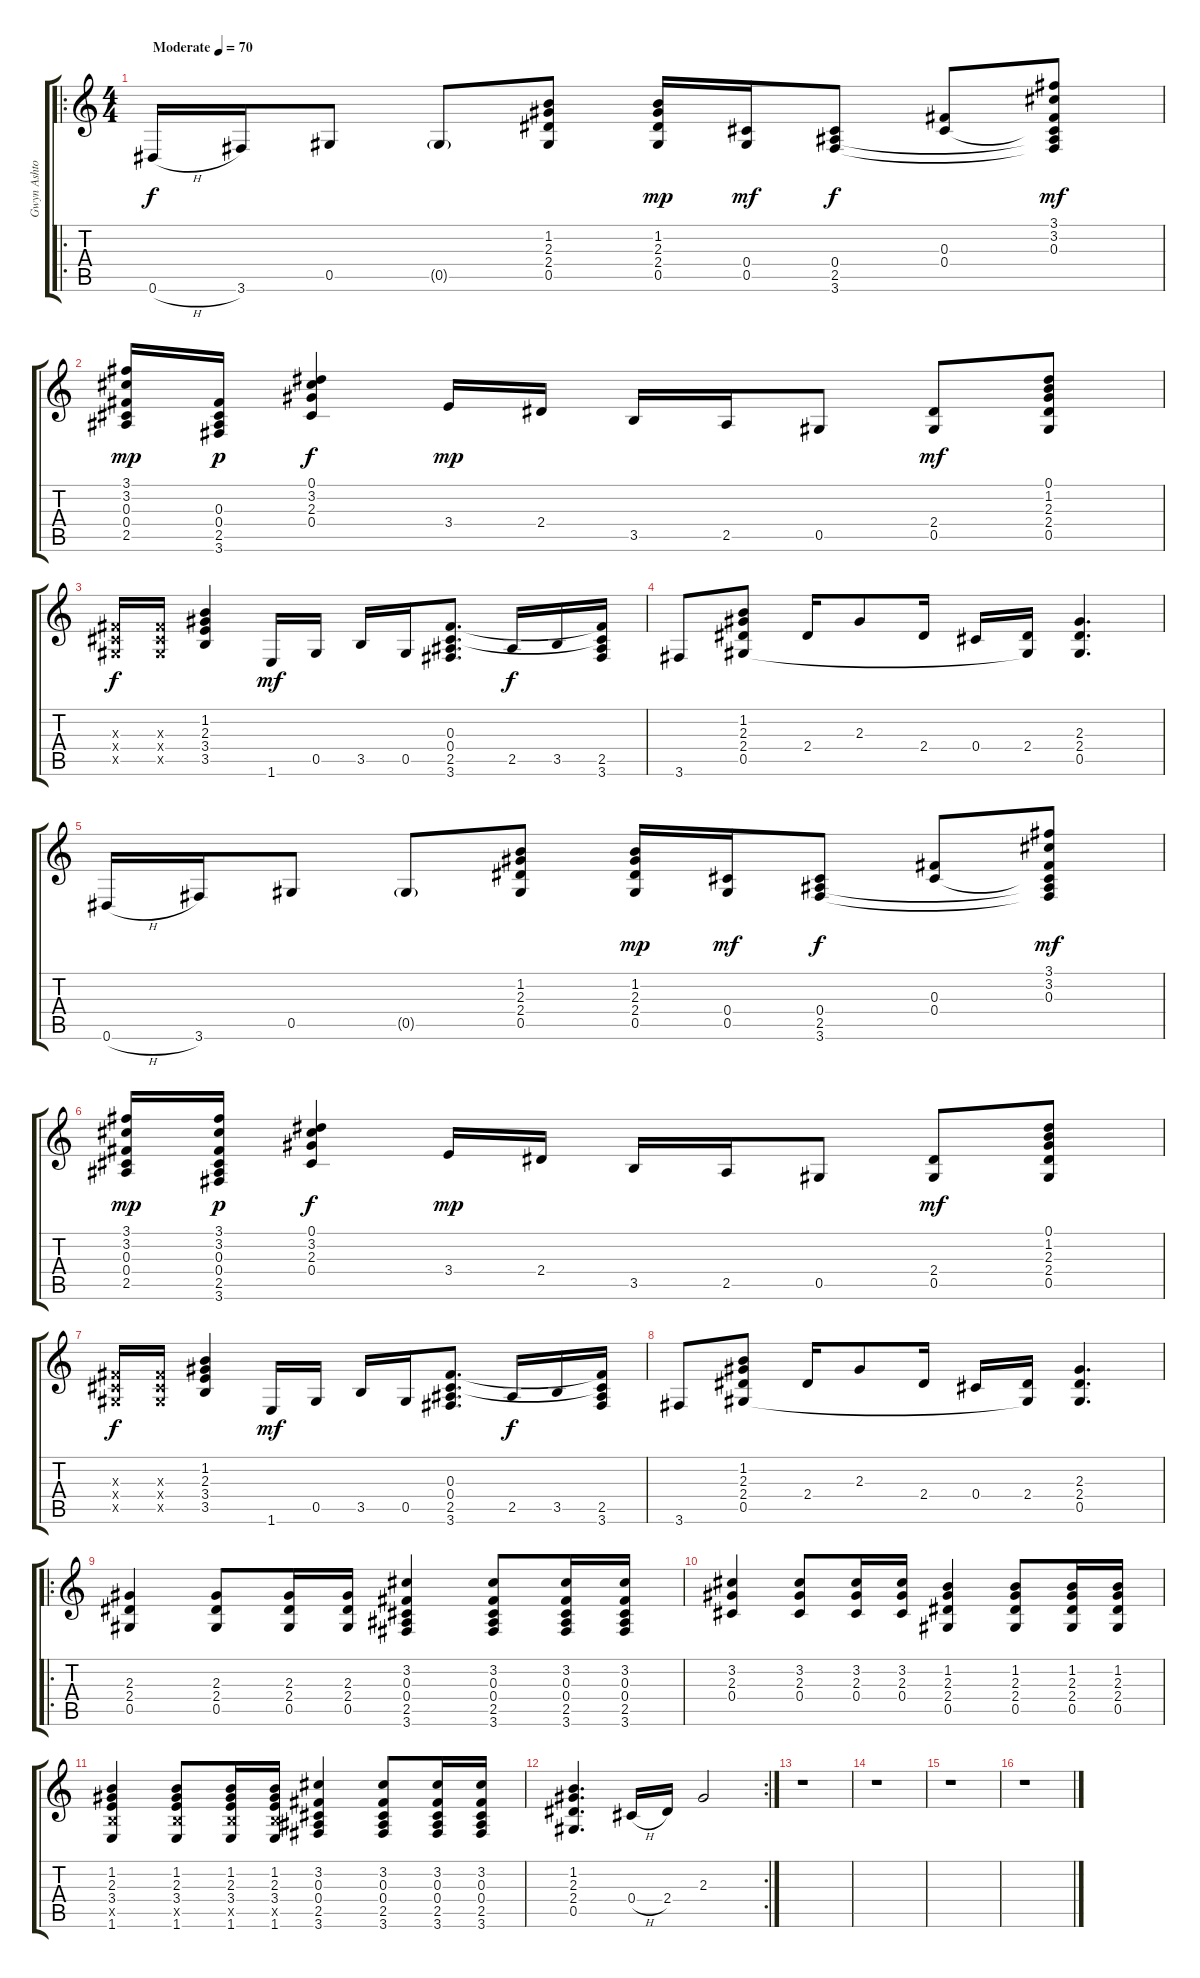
\track ("Gwyn Ashton's hands" "Gwyn Ashto") {instrument acousticguitarsteel}
\staff {score tabs}
\tuning (Eb4 Bb3 Gb3 Db3 Ab2 Eb2) {hide}
\ro
\ts (4 4)
\tempo (70 "Moderate")
\clef g2
\ks c
0.6{h}.16{dy f instrument acousticguitarsteel} 3.6.16 0.5.8 0.5{g}.8 (1.2 2.3 2.4 0.5).8 (1.2 2.3 2.4 0.5).16{dy mp} (0.4 0.5).16{dy mf} (0.4 2.5 3.6).8{dy f} (0.3 0.4).8 (3.1 3.2 0.3 0.4{t} 2.5{t} 3.6{t}).8{dy mf} |
(3.1 3.2 0.3 0.4 2.5).16{dy mp} (0.3 0.4 2.5 3.6).16{dy p} (0.1 3.2 2.3 0.4).4{dy f} 3.4.16{dy mp} 2.4.16 3.5.16 2.5.16 0.5.8 (2.4 0.5).8{dy mf} (0.1 1.2 2.3 2.4 0.5).8 |
(0.3{x} 0.4{x} 0.5{x}).16{dy f} (0.3{x} 0.4{x} 0.5{x}).16 (1.2 2.3 3.4 3.5).4 1.6.16{dy mf} 0.5.16 3.5.16 0.5.16 (0.3 0.4 2.5 3.6).8{d} 2.5.16{dy f} 3.5.16 (0.3{t} 0.4{t} 2.5 3.6).16 |
3.6.8 (1.2 2.3 2.4 0.5).8 2.4.16 2.3.8 2.4.16 0.4.16 (2.4 0.5{t}).16 (2.3 2.4 0.5).4{d} |
0.6{h}.16 3.6.16 0.5.8 0.5{g}.8 (1.2 2.3 2.4 0.5).8 (1.2 2.3 2.4 0.5).16{dy mp} (0.4 0.5).16{dy mf} (0.4 2.5 3.6).8{dy f} (0.3 0.4).8 (3.1 3.2 0.3 0.4{t} 2.5{t} 3.6{t}).8{dy mf} |
(3.1 3.2 0.3 0.4 2.5).16{dy mp} (3.1 3.2 0.3 0.4 2.5 3.6).16{dy p} (0.1 3.2 2.3 0.4).4{dy f} 3.4.16{dy mp} 2.4.16 3.5.16 2.5.16 0.5.8 (2.4 0.5).8{dy mf} (0.1 1.2 2.3 2.4 0.5).8 |
(0.3{x} 0.4{x} 0.5{x}).16{dy f} (0.3{x} 0.4{x} 0.5{x}).16 (1.2 2.3 3.4 3.5).4 1.6.16{dy mf} 0.5.16 3.5.16 0.5.16 (0.3 0.4 2.5 3.6).8{d} 2.5.16{dy f} 3.5.16 (0.3{t} 0.4{t} 2.5 3.6).16 |
3.6.8 (1.2 2.3 2.4 0.5).8 2.4.16 2.3.8 2.4.16 0.4.16 (2.4 0.5{t}).16 (2.3 2.4 0.5).4{d} |
\ro
(2.3 2.4 0.5).4 (2.3 2.4 0.5).8 (2.3 2.4 0.5).16 (2.3 2.4 0.5).16 (3.2 0.3 0.4 2.5 3.6).4 (3.2 0.3 0.4 2.5 3.6).8 (3.2 0.3 0.4 2.5 3.6).16 (3.2 0.3 0.4 2.5 3.6).16 |
(3.2 2.3 0.4).4 (3.2 2.3 0.4).8 (3.2 2.3 0.4).16 (3.2 2.3 0.4).16 (1.2 2.3 2.4 0.5).4 (1.2 2.3 2.4 0.5).8 (1.2 2.3 2.4 0.5).16 (1.2 2.3 2.4 0.5).16 |
(1.2 2.3 3.4 3.5{x} 1.6).4 (1.2 2.3 3.4 3.5{x} 1.6).8 (1.2 2.3 3.4 3.5{x} 1.6).16 (1.2 2.3 3.4 3.5{x} 1.6).16 (3.2 0.3 0.4 2.5 3.6).4 (3.2 0.3 0.4 2.5 3.6).8 (3.2 0.3 0.4 2.5 3.6).16 (3.2 0.3 0.4 2.5 3.6).16 |
\rc 2
(1.2 2.3 2.4 0.5).4{d} 0.4{h}.16 2.4.16 2.3.2 |
r.1 |
r.1 |
r.1 |
r.1
